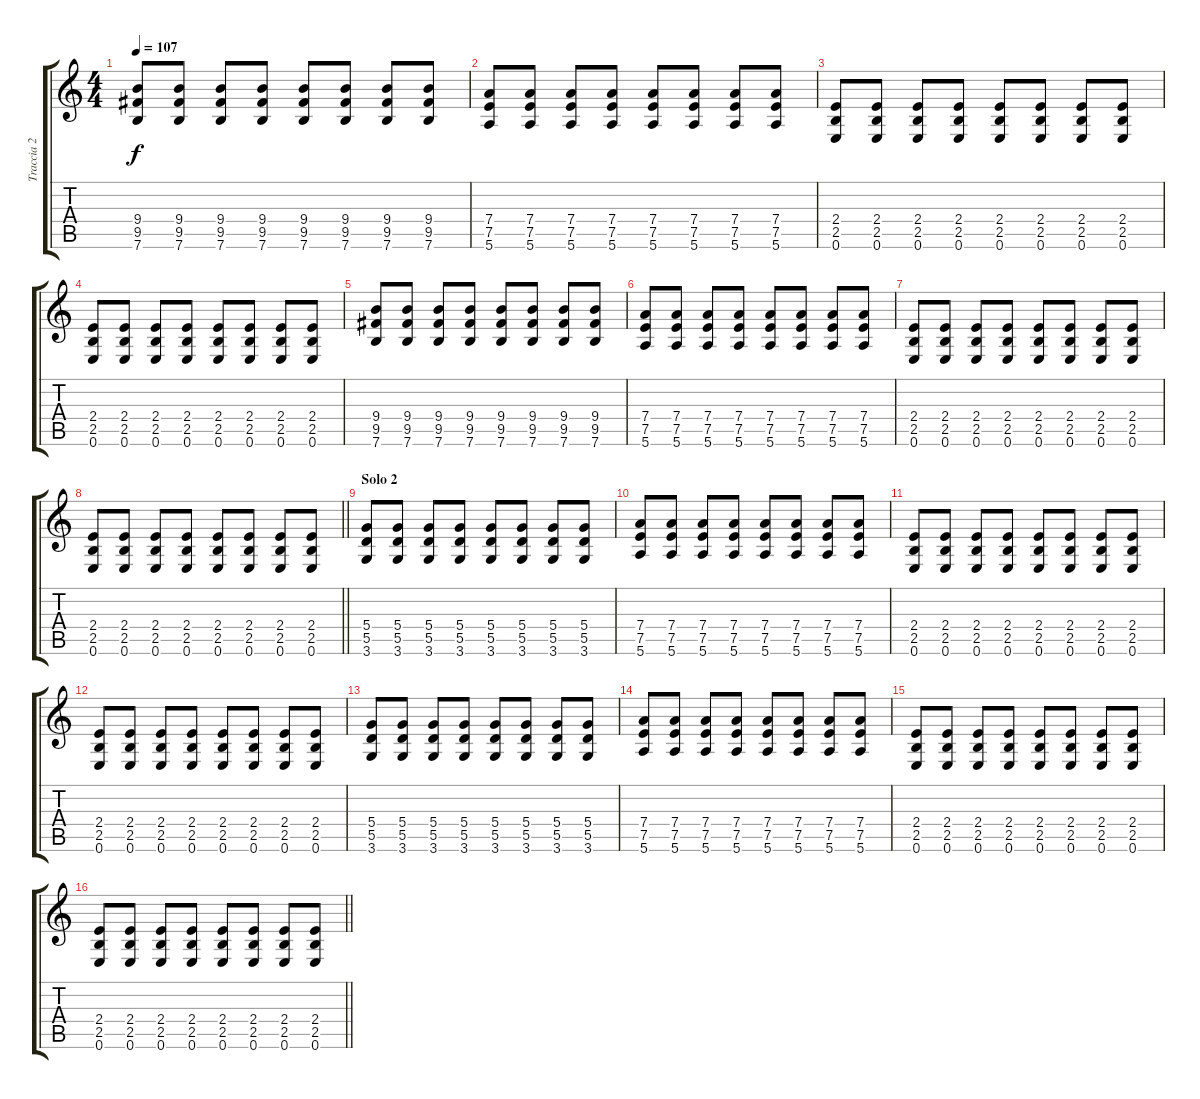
\track ("Traccia 2" "Traccia 2") {instrument overdrivenguitar}
\staff {score tabs}
\tuning (E4 B3 G3 D3 A2 E2) {hide}
\ts (4 4)
\tempo 107
\clef g2
\ks c
(9.4 9.5 7.6).8{dy f} (9.4 9.5 7.6).8 (9.4 9.5 7.6).8 (9.4 9.5 7.6).8 (9.4 9.5 7.6).8 (9.4 9.5 7.6).8 (9.4 9.5 7.6).8 (9.4 9.5 7.6).8 |
(7.4 7.5 5.6).8 (7.4 7.5 5.6).8 (7.4 7.5 5.6).8 (7.4 7.5 5.6).8 (7.4 7.5 5.6).8 (7.4 7.5 5.6).8 (7.4 7.5 5.6).8 (7.4 7.5 5.6).8 |
(2.4 2.5 0.6).8 (2.4 2.5 0.6).8 (2.4 2.5 0.6).8 (2.4 2.5 0.6).8 (2.4 2.5 0.6).8 (2.4 2.5 0.6).8 (2.4 2.5 0.6).8 (2.4 2.5 0.6).8 |
(2.4 2.5 0.6).8 (2.4 2.5 0.6).8 (2.4 2.5 0.6).8 (2.4 2.5 0.6).8 (2.4 2.5 0.6).8 (2.4 2.5 0.6).8 (2.4 2.5 0.6).8 (2.4 2.5 0.6).8 |
(9.4 9.5 7.6).8 (9.4 9.5 7.6).8 (9.4 9.5 7.6).8 (9.4 9.5 7.6).8 (9.4 9.5 7.6).8 (9.4 9.5 7.6).8 (9.4 9.5 7.6).8 (9.4 9.5 7.6).8 |
(7.4 7.5 5.6).8 (7.4 7.5 5.6).8 (7.4 7.5 5.6).8 (7.4 7.5 5.6).8 (7.4 7.5 5.6).8 (7.4 7.5 5.6).8 (7.4 7.5 5.6).8 (7.4 7.5 5.6).8 |
(2.4 2.5 0.6).8 (2.4 2.5 0.6).8 (2.4 2.5 0.6).8 (2.4 2.5 0.6).8 (2.4 2.5 0.6).8 (2.4 2.5 0.6).8 (2.4 2.5 0.6).8 (2.4 2.5 0.6).8 |
\barLineRight lightlight
(2.4 2.5 0.6).8 (2.4 2.5 0.6).8 (2.4 2.5 0.6).8 (2.4 2.5 0.6).8 (2.4 2.5 0.6).8 (2.4 2.5 0.6).8 (2.4 2.5 0.6).8 (2.4 2.5 0.6).8 |
\section ("" "Solo 2")
(5.4 5.5 3.6).8 (5.4 5.5 3.6).8 (5.4 5.5 3.6).8 (5.4 5.5 3.6).8 (5.4 5.5 3.6).8 (5.4 5.5 3.6).8 (5.4 5.5 3.6).8 (5.4 5.5 3.6).8 |
(7.4 7.5 5.6).8 (7.4 7.5 5.6).8 (7.4 7.5 5.6).8 (7.4 7.5 5.6).8 (7.4 7.5 5.6).8 (7.4 7.5 5.6).8 (7.4 7.5 5.6).8 (7.4 7.5 5.6).8 |
(2.4 2.5 0.6).8 (2.4 2.5 0.6).8 (2.4 2.5 0.6).8 (2.4 2.5 0.6).8 (2.4 2.5 0.6).8 (2.4 2.5 0.6).8 (2.4 2.5 0.6).8 (2.4 2.5 0.6).8 |
(2.4 2.5 0.6).8 (2.4 2.5 0.6).8 (2.4 2.5 0.6).8 (2.4 2.5 0.6).8 (2.4 2.5 0.6).8 (2.4 2.5 0.6).8 (2.4 2.5 0.6).8 (2.4 2.5 0.6).8 |
(5.4 5.5 3.6).8 (5.4 5.5 3.6).8 (5.4 5.5 3.6).8 (5.4 5.5 3.6).8 (5.4 5.5 3.6).8 (5.4 5.5 3.6).8 (5.4 5.5 3.6).8 (5.4 5.5 3.6).8 |
(7.4 7.5 5.6).8 (7.4 7.5 5.6).8 (7.4 7.5 5.6).8 (7.4 7.5 5.6).8 (7.4 7.5 5.6).8 (7.4 7.5 5.6).8 (7.4 7.5 5.6).8 (7.4 7.5 5.6).8 |
(2.4 2.5 0.6).8 (2.4 2.5 0.6).8 (2.4 2.5 0.6).8 (2.4 2.5 0.6).8 (2.4 2.5 0.6).8 (2.4 2.5 0.6).8 (2.4 2.5 0.6).8 (2.4 2.5 0.6).8 |
\barLineRight lightlight
(2.4 2.5 0.6).8 (2.4 2.5 0.6).8 (2.4 2.5 0.6).8 (2.4 2.5 0.6).8 (2.4 2.5 0.6).8 (2.4 2.5 0.6).8 (2.4 2.5 0.6).8 (2.4 2.5 0.6).8
